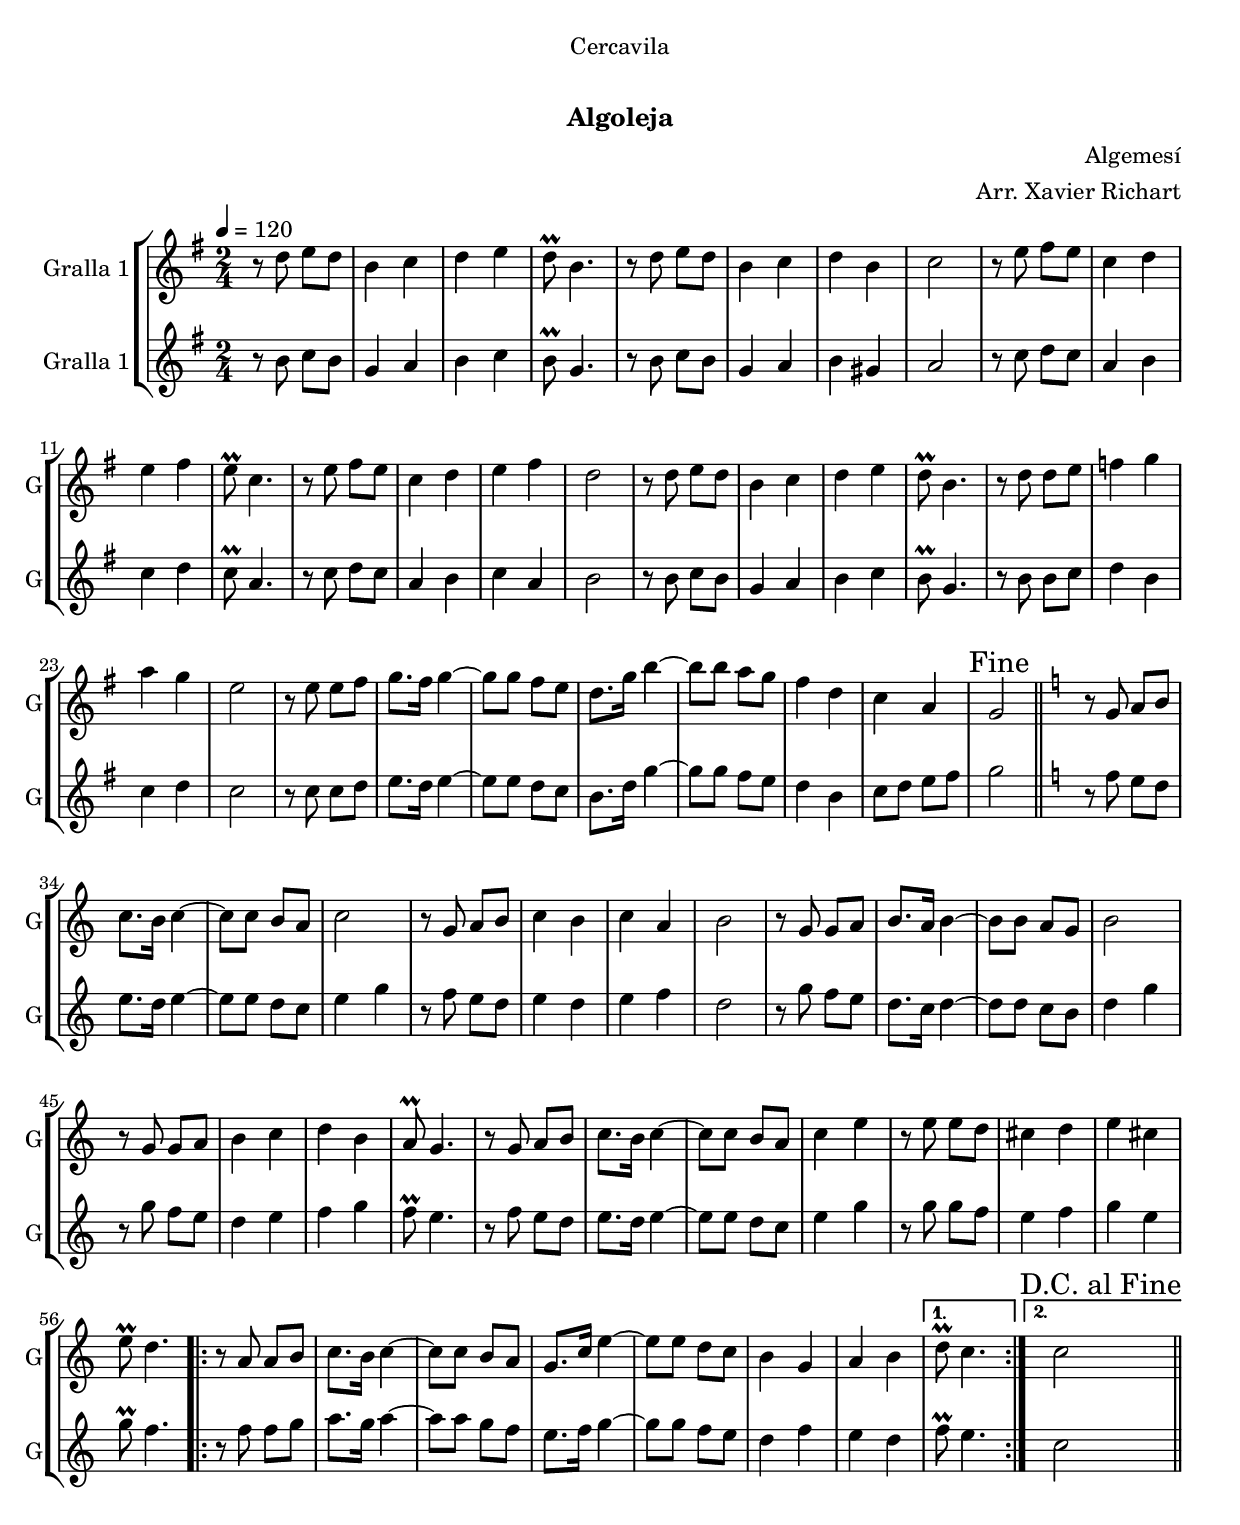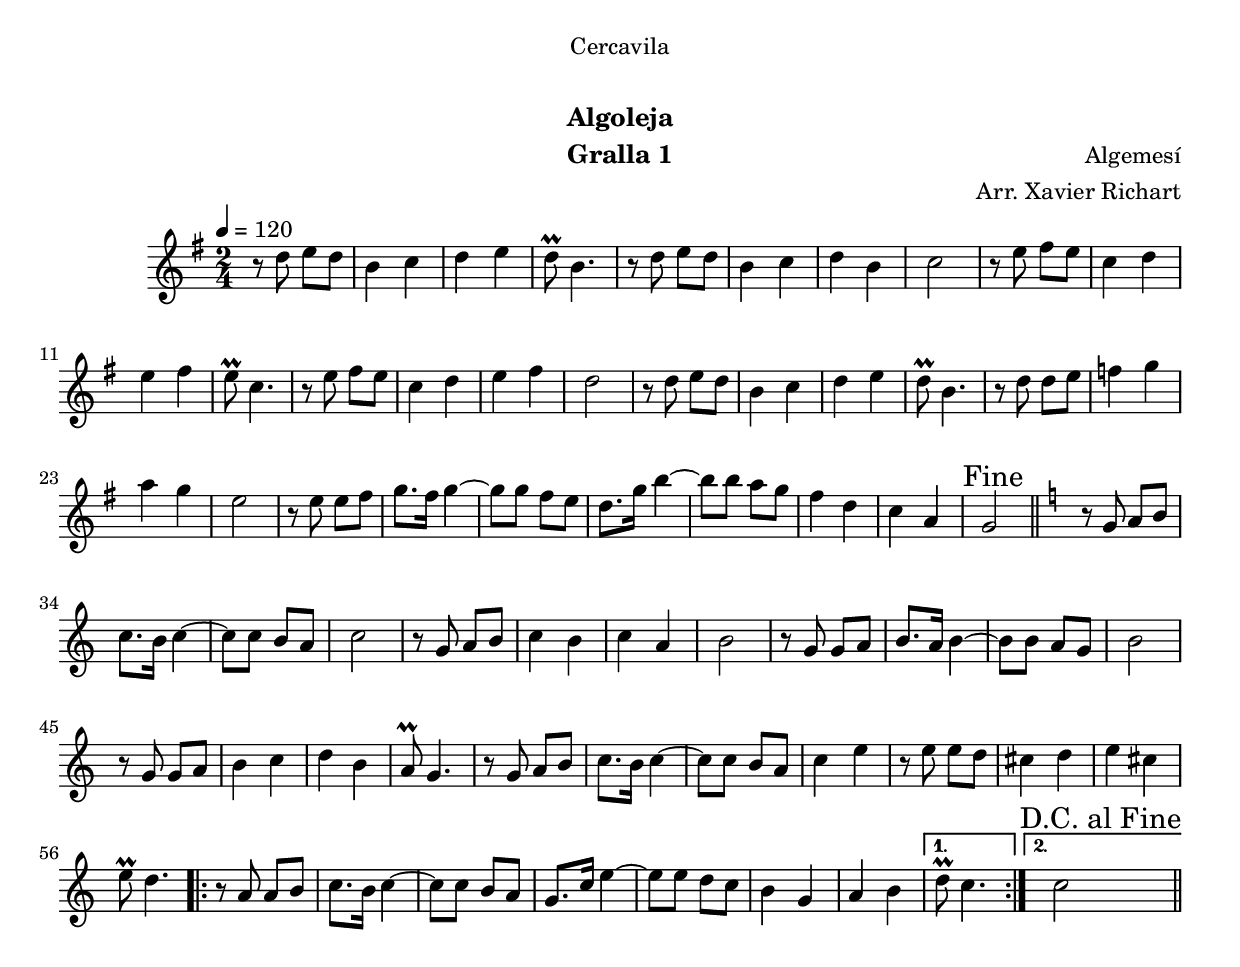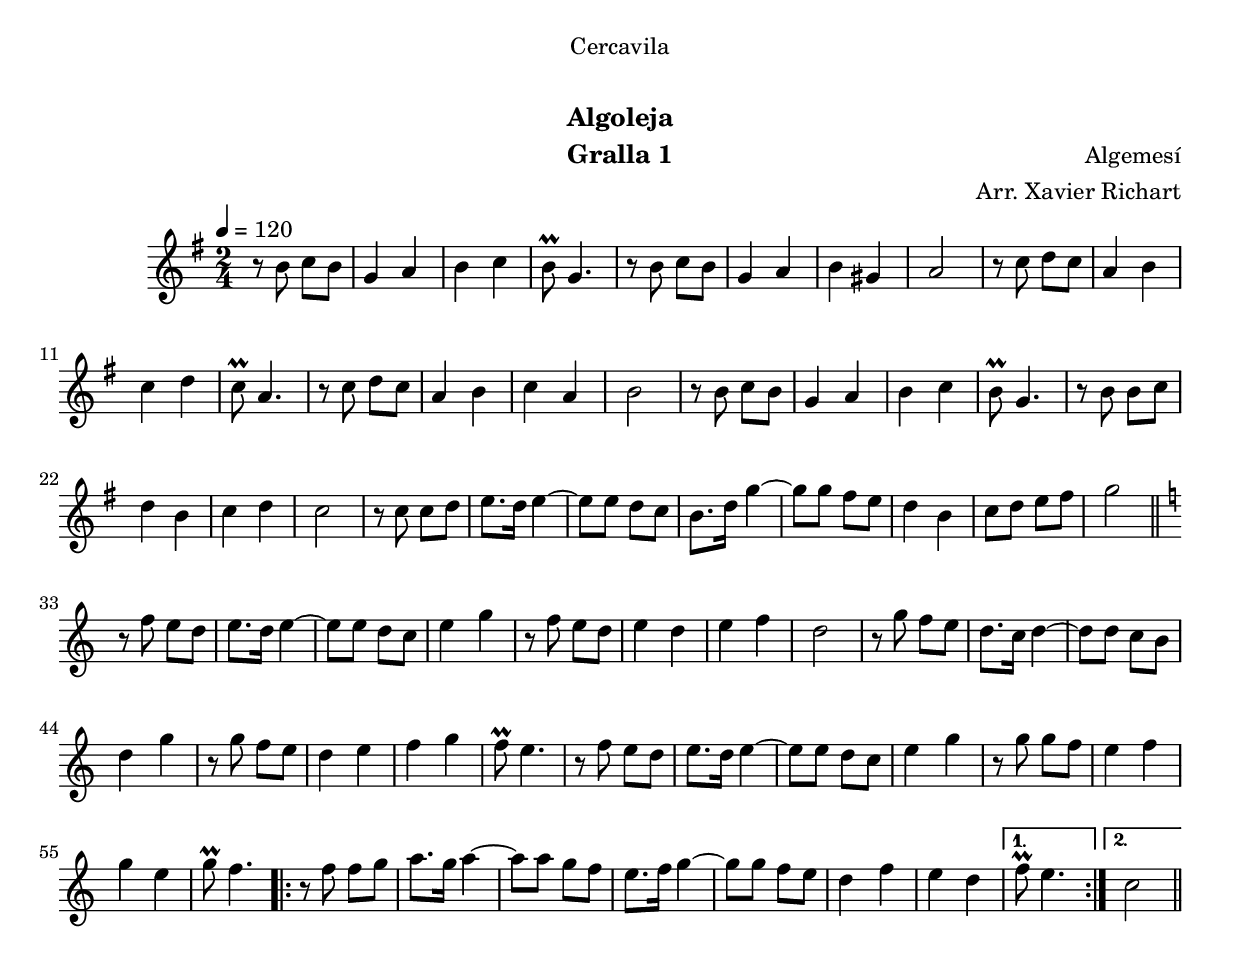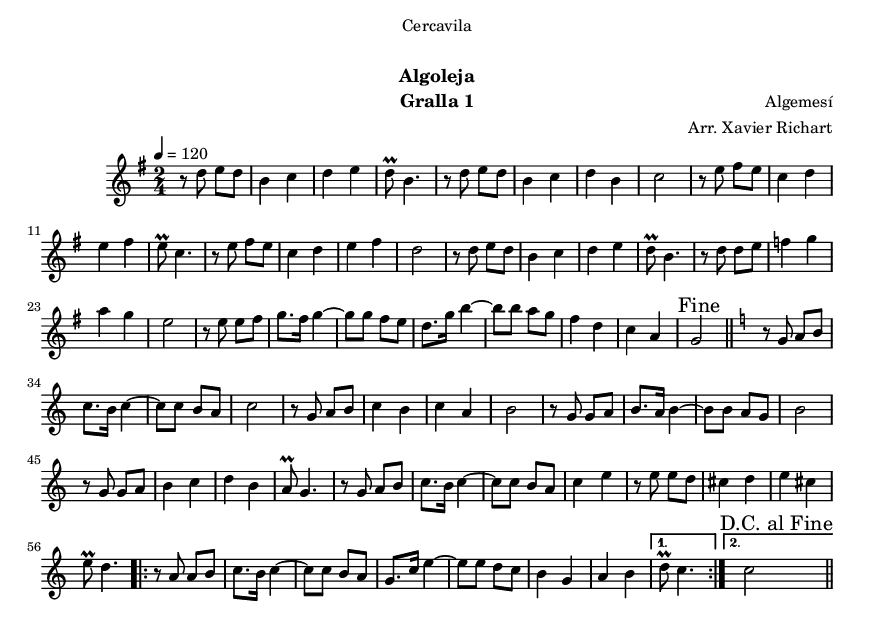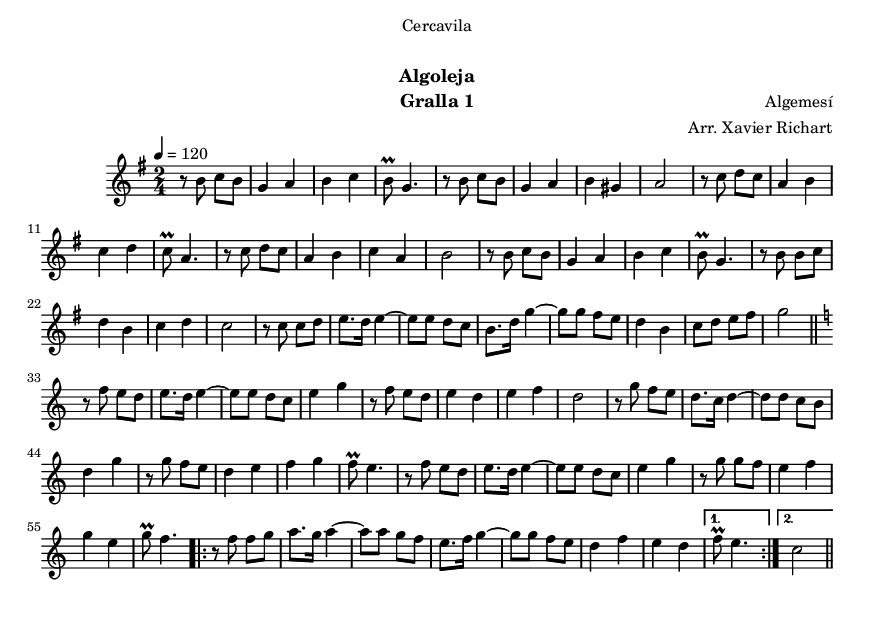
\version "2.16.0"

\header {
  dedication="Cercavila"
  title="  "
  subtitle="Algoleja"
  subsubtitle=""
  poet=""
  meter=""
  piece=""
  composer="Algemesí"
  arranger="Arr. Xavier Richart"
  opus=""
  instrument=""
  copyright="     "
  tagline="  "
}

liniaroAa =
\relative d''
{
  \tempo 4=120
  \clef treble
  \key g \major
  \time 2/4
  r8 d e d  |
  b4 c  |
  d4 e  |
  d8\prall b4.  |
  %05
  r8 d e d  |
  b4 c  |
  d4 b  |
  c2  |
  r8 e fis e  |
  %10
  c4 d  |
  e4 fis  |
  e8\prall c4.  |
  r8 e fis e  |
  c4 d  |
  %15
  e4 fis  |
  d2  |
  r8 d e d  |
  b4 c  |
  d4 e  |
  %20
  d8\prall b4.  |
  r8 d d e  |
  f4 g  |
  a4 g  |
  e2  |
  %25
  r8 e e fis  |
  g8. fis16 g4 ~  |
  g8 g fis e  |
  d8. g16 b4 ~  |
  b8 b a g  |
  %30
  fis4 d  |
  c4 a  |
  \mark "Fine" g2  \bar "||"
  \key c \major   r8 g a b  |
  c8. b16 c4 ~  |
  %35
  c8 c b a  |
  c2  |
  r8 g a b  |
  c4 b  |
  c4 a  |
  %40
  b2  |
  r8 g g a  |
  b8. a16 b4 ~  |
  b8 b a g  |
  b2  |
  %45
  r8 g g a  |
  b4 c  |
  d4 b  |
  a8\prall g4.  |
  r8 g a b  |
  %50
  c8. b16 c4 ~  |
  c8 c b a  |
  c4 e  |
  r8 e e d  |
  cis4 d  |
  %55
  e4 cis  |
  e8\prall d4.  |
  \repeat volta 2 { r8 a a b  |
  c8. b16 c4 ~  |
  c8 c b a  |
  %60
  g8. c16 e4 ~  |
  e8 e d c  |
  b4 g  |
  a4 b }
  \alternative { { d8\prall c4. }
  %65
  { \mark "D.C. al Fine" c2 } } \bar "||"
}

liniaroAb =
\relative b'
{
  \tempo 4=120
  \clef treble
  \key g \major
  \time 2/4
  r8 b c b  |
  g4 a  |
  b4 c  |
  b8\prall g4.  |
  %05
  r8 b c b  |
  g4 a  |
  b4 gis  |
  a2  |
  r8 c d c  |
  %10
  a4 b  |
  c4 d  |
  c8\prall a4.  |
  r8 c d c  |
  a4 b  |
  %15
  c4 a  |
  b2  |
  r8 b c b  |
  g4 a  |
  b4 c  |
  %20
  b8\prall g4.  |
  r8 b b c  |
  d4 b  |
  c4 d  |
  c2  |
  %25
  r8 c c d  |
  e8. d16 e4 ~  |
  e8 e d c  |
  b8. d16 g4 ~  |
  g8 g fis e  |
  %30
  d4 b  |
  c8 d e fis  |
  g2  \bar "||"
  \key c \major   r8 f e d  |
  e8. d16 e4 ~  |
  %35
  e8 e d c  |
  e4 g  |
  r8 f e d  |
  e4 d  |
  e4 f  |
  %40
  d2  |
  r8 g f e  |
  d8. c16 d4 ~  |
  d8 d c b  |
  d4 g  |
  %45
  r8 g f e  |
  d4 e  |
  f4 g  |
  f8\prall e4.  |
  r8 f e d  |
  %50
  e8. d16 e4 ~  |
  e8 e d c  |
  e4 g  |
  r8 g g f  |
  e4 f  |
  %55
  g4 e  |
  g8\prall f4.  |
  \repeat volta 2 { r8 f f g  |
  a8. g16 a4 ~  |
  a8 a g f  |
  %60
  e8. f16 g4 ~  |
  g8 g f e  |
  d4 f  |
  e4 d }
  \alternative { { f8\prall e4. }
  %65
  { c2 } } \bar "||"
}

\book {

\paper {
  print-page-number = false
}

\bookpart {
  \score {
    \new StaffGroup {
      \override Score.RehearsalMark #'self-alignment-X = #LEFT
      <<
        \new Staff \with {instrumentName = #"Gralla 1" shortInstrumentName = #"G"} \liniaroAa
        \new Staff \with {instrumentName = #"Gralla 1" shortInstrumentName = #"G"} \liniaroAb
      >>
    }
    \layout {}
  }\score { \unfoldRepeats
    \new StaffGroup {
      \override Score.RehearsalMark #'self-alignment-X = #LEFT
      <<
        \new Staff \with {instrumentName = #"Gralla 1" shortInstrumentName = #"G"} \liniaroAa
        \new Staff \with {instrumentName = #"Gralla 1" shortInstrumentName = #"G"} \liniaroAb
      >>
    }
    \midi {}
  }
}

\bookpart {
  \header {instrument="Gralla 1"}
  \score {
    \new StaffGroup {
      \override Score.RehearsalMark #'self-alignment-X = #LEFT
      <<
        \new Staff \liniaroAa
      >>
    }
    \layout {}
  }\score { \unfoldRepeats
    \new StaffGroup {
      \override Score.RehearsalMark #'self-alignment-X = #LEFT
      <<
        \new Staff \liniaroAa
      >>
    }
    \midi {}
  }
}

\bookpart {
  \header {instrument="Gralla 1"}
  \score {
    \new StaffGroup {
      \override Score.RehearsalMark #'self-alignment-X = #LEFT
      <<
        \new Staff \liniaroAb
      >>
    }
    \layout {}
  }\score { \unfoldRepeats
    \new StaffGroup {
      \override Score.RehearsalMark #'self-alignment-X = #LEFT
      <<
        \new Staff \liniaroAb
      >>
    }
    \midi {}
  }
}

}

\book {

\paper {
  print-page-number = false
  #(set-paper-size "a6landscape")
  #(layout-set-staff-size 14)
}

\bookpart {
  \header {instrument="Gralla 1"}
  \score {
    \new StaffGroup {
      \override Score.RehearsalMark #'self-alignment-X = #LEFT
      <<
        \new Staff \liniaroAa
      >>
    }
    \layout {}
  }
}

\bookpart {
  \header {instrument="Gralla 1"}
  \score {
    \new StaffGroup {
      \override Score.RehearsalMark #'self-alignment-X = #LEFT
      <<
        \new Staff \liniaroAb
      >>
    }
    \layout {}
  }
}

}

